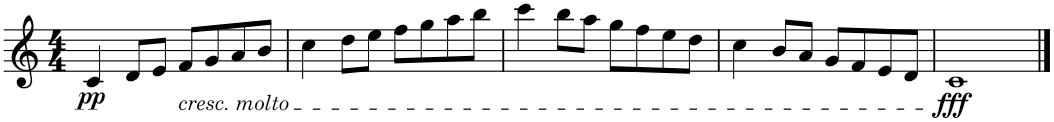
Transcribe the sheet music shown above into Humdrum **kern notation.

**kern	**dynam
*part1	*part1
*staff1	*staff1
*I"Piano	*
*I'Pno.	*
*clefG2	*
*k[]	*
*M4/4	*
=1	=1
!	!LO:DY:b
4c/	pp
8d/L	.
8e/J	.
!LO:TX:b:i:t=cresc. molto	!
8f/L	.
8g/	.
8a/	.
8b/J	.
=2	=2
4cc\	.
8dd\L	.
8ee\J	.
8ff\L	.
8gg\	.
8aa\	.
8bb\J	.
=3	=3
4ccc\	.
8bb\L	.
8aa\J	.
8gg\L	.
8ff\	.
8ee\	.
8dd\J	.
=4	=4
4cc\	.
8b/L	.
8a/J	.
8g/L	.
8f/	.
8e/	.
8d/J	.
=5	=5
!	!LO:DY:b
1c	fff
==	==
*-	*-
